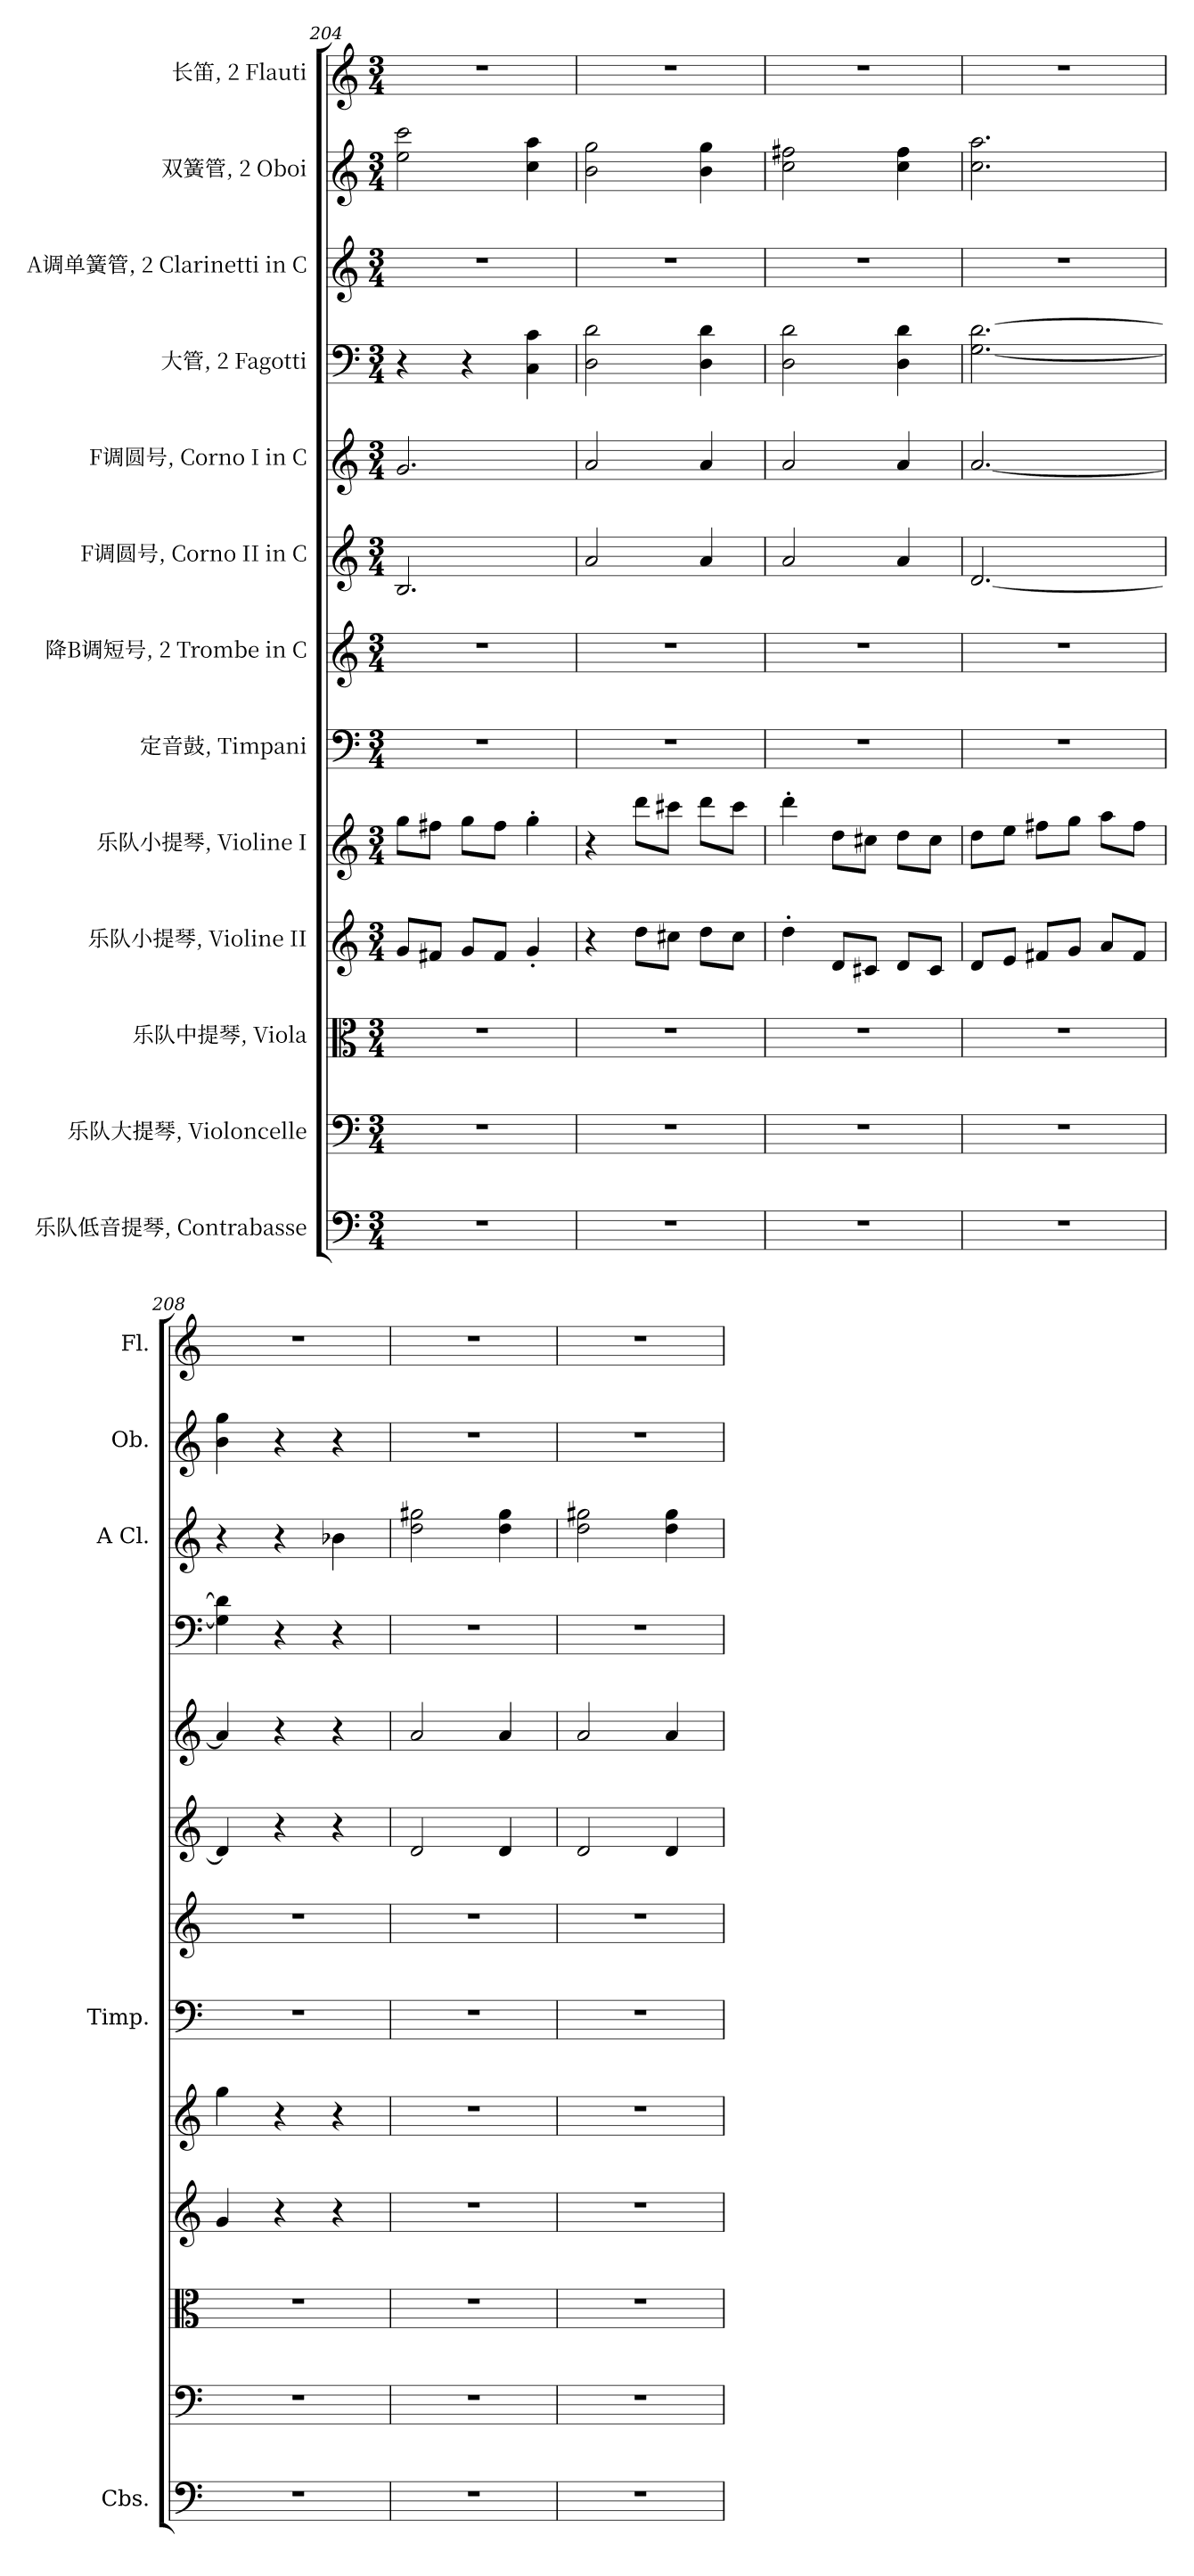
**kern	**kern	**kern	**kern	**kern	**kern	**kern	**kern	**kern	**kern	**kern	**kern	**kern
*part13	*part12	*part11	*part10	*part9	*part8	*part7	*part6	*part5	*part4	*part3	*part2	*part1
*staff13	*staff12	*staff11	*staff10	*staff9	*staff8	*staff7	*staff6	*staff5	*staff4	*staff3	*staff2	*staff1
*I"乐队低音提琴, Contrabasse	*I"乐队大提琴, Violoncelle	*I"乐队中提琴, Viola	*I"乐队小提琴, Violine II	*I"乐队小提琴, Violine I	*I"定音鼓, Timpani	*I"降B调短号, 2 Trombe in C	*I"F调圆号, Corno II in C	*I"F调圆号, Corno I in C	*I"大管, 2 Fagotti	*I"A调单簧管, 2 Clarinetti in C	*I"双簧管, 2 Oboi	*I"长笛, 2 Flauti
*I'Cbs.	*	*	*	*	*I'Timp.	*	*	*	*	*I'A Cl.	*I'Ob.	*I'Fl.
*clefF4	*clefF4	*clefC3	*clefG2	*clefG2	*clefF4	*clefG2	*clefG2	*clefG2	*clefF4	*clefG2	*clefG2	*clefG2
*ITrd7c12	*	*	*	*	*	*ITrd1c2	*ITrd4c7	*ITrd4c7	*	*ITrd2c3	*	*
*k[]	*k[]	*k[]	*k[]	*k[]	*k[]	*k[b-e-]	*k[b-]	*k[b-]	*k[]	*k[f#c#g#]	*k[]	*k[]
*M3/4	*M3/4	*M3/4	*M3/4	*M3/4	*M3/4	*M3/4	*M3/4	*M3/4	*M3/4	*M3/4	*M3/4	*M3/4
*MM250	*MM250	*MM250	*MM250	*MM250	*MM250	*MM250	*MM250	*MM250	*MM250	*MM250	*MM250	*MM250
=204	=204	=204	=204	=204	=204	=204	=204	=204	=204	=204	=204	=204
2.r	2.r	2.r	8g/L	8gg\L	2.r	2.r	2.E/	2.c/	4r	2.r	2ee\ 2ccc\	2.r
.	.	.	8f#X/J	8ff#X\J	.	.	.	.	.	.	.	.
.	.	.	8g/L	8gg\L	.	.	.	.	4r	.	.	.
.	.	.	8f#/J	8ff#\J	.	.	.	.	.	.	.	.
.	.	.	4g'/	4gg'\	.	.	.	.	4C\ 4c\	.	4cc\ 4aa\	.
=205	=205	=205	=205	=205	=205	=205	=205	=205	=205	=205	=205	=205
*	*	*	*	*	*	*	*	*	*	*	*	*MM250
2.r	2.r	2.r	4r	4r	2.r	2.r	2d/	2d/	2D\ 2d\	2.r	2b\ 2gg\	2.r
.	.	.	8dd\L	8ddd\L	.	.	.	.	.	.	.	.
.	.	.	8cc#X\J	8ccc#X\J	.	.	.	.	.	.	.	.
.	.	.	8dd\L	8ddd\L	.	.	4d/	4d/	4D\ 4d\	.	4b\ 4gg\	.
.	.	.	8cc#\J	8ccc#\J	.	.	.	.	.	.	.	.
=206	=206	=206	=206	=206	=206	=206	=206	=206	=206	=206	=206	=206
*	*	*	*	*	*	*	*	*	*	*	*	*MM246
2.r	2.r	2.r	4dd'\	4ddd'\	2.r	2.r	2d/	2d/	2D\ 2d\	2.r	2cc\ 2ff#X\	2.r
.	.	.	8d/L	8dd\L	.	.	.	.	.	.	.	.
.	.	.	8c#X/J	8cc#X\J	.	.	.	.	.	.	.	.
.	.	.	8d/L	8dd\L	.	.	4d/	4d/	4D\ 4d\	.	4cc\ 4ff#\	.
.	.	.	8c#/J	8cc#\J	.	.	.	.	.	.	.	.
=207	=207	=207	=207	=207	=207	=207	=207	=207	=207	=207	=207	=207
*	*	*	*	*	*	*	*	*	*	*	*	*MM246
2.r	2.r	2.r	8d/L	8dd\L	2.r	2.r	[2.G/	[2.d/	[2.G\ [2.d\	2.r	2.cc\ 2.aa\	2.r
.	.	.	8e/J	8ee\J	.	.	.	.	.	.	.	.
.	.	.	8f#X/L	8ff#X\L	.	.	.	.	.	.	.	.
.	.	.	8g/J	8gg\J	.	.	.	.	.	.	.	.
.	.	.	8a/L	8aa\L	.	.	.	.	.	.	.	.
.	.	.	8f#/J	8ff#\J	.	.	.	.	.	.	.	.
!!LO:PB:g=z
=208	=208	=208	=208	=208	=208	=208	=208	=208	=208	=208	=208	=208
*	*	*	*	*	*	*	*	*	*	*	*	*MM200
2.r	2.r	2.r	4g/	4gg\	2.r	2.r	4G/]	4d/]	4G\] 4d\]	4r	4b\ 4gg\	2.r
.	.	.	4r	4r	.	.	4r	4r	4r	4r	4r	.
.	.	.	4r	4r	.	.	4r	4r	4r	4gn\	4r	.
=209	=209	=209	=209	=209	=209	=209	=209	=209	=209	=209	=209	=209
*	*	*	*	*	*	*	*	*	*	*	*	*MM242
2.r	2.r	2.r	2.r	2.r	2.r	2.r	2G/	2d/	2.r	2b\ 2ee#X\	2.r	2.r
.	.	.	.	.	.	.	4G/	4d/	.	4b\ 4ee#\	.	.
=210	=210	=210	=210	=210	=210	=210	=210	=210	=210	=210	=210	=210
*	*	*	*	*	*	*	*	*	*	*	*	*MM246
2.r	2.r	2.r	2.r	2.r	2.r	2.r	2G/	2d/	2.r	2b\ 2ee#X\	2.r	2.r
.	.	.	.	.	.	.	4G/	4d/	.	4b\ 4ee#\	.	.
=	=	=	=	=	=	=	=	=	=	=	=	=
*-	*-	*-	*-	*-	*-	*-	*-	*-	*-	*-	*-	*-
